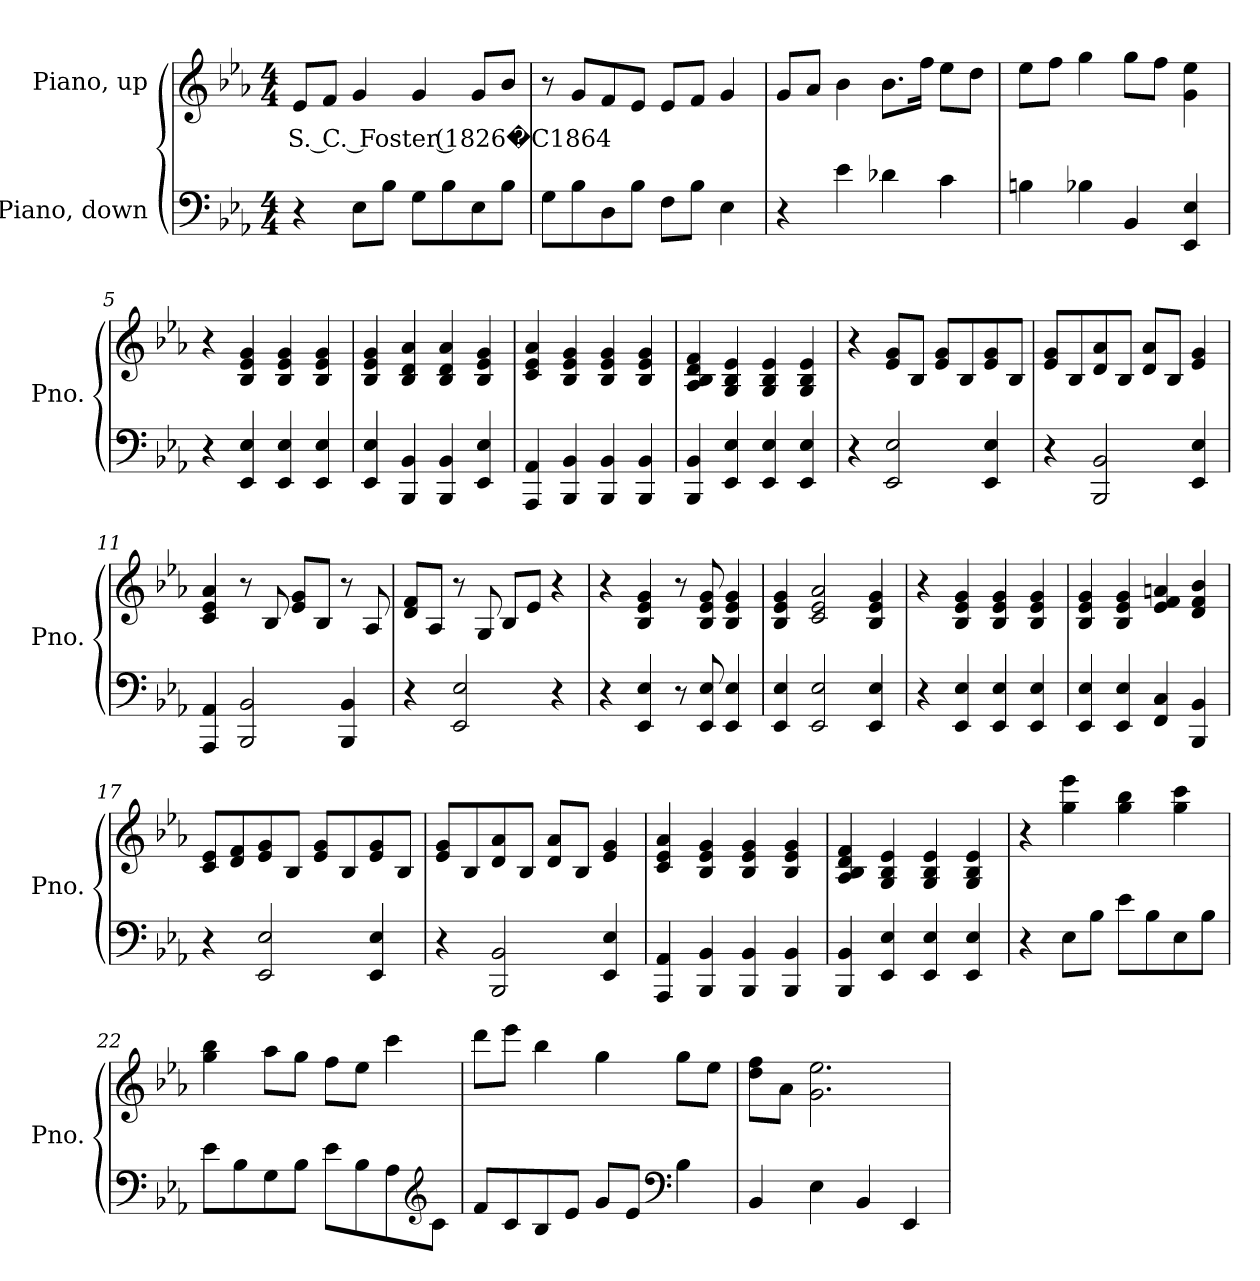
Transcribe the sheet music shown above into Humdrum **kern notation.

**kern	**kern	**text
*part2	*part1	*part1
*staff2	*staff1	*staff1
*I"Piano, down	*I"Piano, up	*
*I'Pno.	*I'Pno.	*
*clefF4	*clefG2	*
*k[b-e-a-]	*k[b-e-a-]	*
*M4/4	*M4/4	*
*MM72	*MM72	*
=1	=1	=1
!	!	!LO:LY:b
4r	8e-/L	S. C. Foster (1826�C1864
.	8f/J	.
8E-\L	4g/	.
8B-\J	.	.
8G\L	4g/	.
8B-\	.	.
8E-\	8g/L	.
8B-\J	8b-/J	.
=2	=2	=2
8G\L	8r	.
8B-\	8g/L	.
8D\	8f/	.
8B-\J	8e-/J	.
8F\L	8e-/L	.
8B-\J	8f/J	.
4E-\	4g/	.
=3	=3	=3
4r	8g/L	.
.	8a-/J	.
4e-\	4b-\	.
4d-X\	8.b-\L	.
.	16ff\Jk	.
4c\	8ee-\L	.
.	8dd\J	.
!!LO:LB:g=z
=4	=4	=4
4Bn\	8ee-\L	.
.	8ff\J	.
4B-X\	4gg\	.
4BB-/	8gg\L	.
.	8ff\J	.
4EE-/ 4E-/	4g\ 4ee-\	.
=5	=5	=5
4r	4r	.
4EE-/ 4E-/	4B-/ 4e-/ 4g/	.
4EE-/ 4E-/	4B-/ 4e-/ 4g/	.
4EE-/ 4E-/	4B-/ 4e-/ 4g/	.
=6	=6	=6
4EE-/ 4E-/	4B-/ 4e-/ 4g/	.
4BBB-/ 4BB-/	4B-/ 4d/ 4a-/	.
4BBB-/ 4BB-/	4B-/ 4d/ 4a-/	.
4EE-/ 4E-/	4B-/ 4e-/ 4g/	.
=7	=7	=7
4AAA-/ 4AA-/	4c/ 4e-/ 4a-/	.
4BBB-/ 4BB-/	4B-/ 4e-/ 4g/	.
4BBB-/ 4BB-/	4B-/ 4e-/ 4g/	.
4BBB-/ 4BB-/	4B-/ 4e-/ 4g/	.
=8	=8	=8
4BBB-/ 4BB-/	4A-/ 4B-/ 4d/ 4f/	.
4EE-/ 4E-/	4G/ 4B-/ 4e-/	.
4EE-/ 4E-/	4G/ 4B-/ 4e-/	.
4EE-/ 4E-/	4G/ 4B-/ 4e-/	.
=9	=9	=9
4r	4r	.
2EE-/ 2E-/	8e-/ 8g/L	.
.	8B-/J	.
.	8e-/ 8g/L	.
.	8B-/	.
4EE-/ 4E-/	8e-/ 8g/	.
.	8B-/J	.
!!LO:LB:g=z
=10	=10	=10
4r	8e-/ 8g/L	.
.	8B-/	.
2BBB-/ 2BB-/	8d/ 8a-/	.
.	8B-/J	.
.	8d/ 8a-/L	.
.	8B-/J	.
4EE-/ 4E-/	4e-/ 4g/	.
=11	=11	=11
4AAA-/ 4AA-/	4c/ 4e-/ 4a-/	.
2BBB-/ 2BB-/	8r	.
.	8B-/	.
.	8e-/ 8g/L	.
.	8B-/J	.
4BBB-/ 4BB-/	8r	.
.	8A-/	.
=12	=12	=12
4r	8d/ 8f/L	.
.	8A-/J	.
2EE-/ 2E-/	8r	.
.	8G/	.
.	8B-/L	.
.	8e-/J	.
4r	4r	.
=13	=13	=13
4r	4r	.
4EE-/ 4E-/	4B-/ 4e-/ 4g/	.
8r	8r	.
8EE-/ 8E-/	8B-/ 8e-/ 8g/	.
4EE-/ 4E-/	4B-/ 4e-/ 4g/	.
=14	=14	=14
4EE-/ 4E-/	4B-/ 4e-/ 4g/	.
2EE-/ 2E-/	2c/ 2e-/ 2a-/	.
4EE-/ 4E-/	4B-/ 4e-/ 4g/	.
=15	=15	=15
4r	4r	.
4EE-/ 4E-/	4B-/ 4e-/ 4g/	.
4EE-/ 4E-/	4B-/ 4e-/ 4g/	.
4EE-/ 4E-/	4B-/ 4e-/ 4g/	.
!!LO:LB:g=z
=16	=16	=16
4EE-/ 4E-/	4B-/ 4e-/ 4g/	.
4EE-/ 4E-/	4B-/ 4e-/ 4g/	.
4FF/ 4C/	4e-/ 4f/ 4an/	.
4BBB-/ 4BB-/	4d/ 4f/ 4b-/	.
=17	=17	=17
4r	8c/ 8e-/L	.
.	8d/ 8f/	.
2EE-/ 2E-/	8e-/ 8g/	.
.	8B-/J	.
.	8e-/ 8g/L	.
.	8B-/	.
4EE-/ 4E-/	8e-/ 8g/	.
.	8B-/J	.
=18	=18	=18
4r	8e-/ 8g/L	.
.	8B-/	.
2BBB-/ 2BB-/	8d/ 8a-/	.
.	8B-/J	.
.	8d/ 8a-/L	.
.	8B-/J	.
4EE-/ 4E-/	4e-/ 4g/	.
=19	=19	=19
4AAA-/ 4AA-/	4c/ 4e-/ 4a-/	.
4BBB-/ 4BB-/	4B-/ 4e-/ 4g/	.
4BBB-/ 4BB-/	4B-/ 4e-/ 4g/	.
4BBB-/ 4BB-/	4B-/ 4e-/ 4g/	.
=20	=20	=20
4BBB-/ 4BB-/	4A-/ 4B-/ 4d/ 4f/	.
4EE-/ 4E-/	4G/ 4B-/ 4e-/	.
4EE-/ 4E-/	4G/ 4B-/ 4e-/	.
4EE-/ 4E-/	4G/ 4B-/ 4e-/	.
!!LO:LB:g=z
=21	=21	=21
4r	4r	.
8E-\L	4gg\ 4eee-\	.
8B-\J	.	.
8e-\L	4gg\ 4bb-\	.
8B-\	.	.
8E-\	4gg\ 4ccc\	.
8B-\J	.	.
=22	=22	=22
8e-\L	4gg\ 4bb-\	.
8B-\	.	.
8G\	8aa-\L	.
8B-\J	8gg\J	.
8e-\L	8ff\L	.
8B-\	8ee-\J	.
8A-\	4ccc\	.
*clefG2	*	*
8c\J	.	.
=23	=23	=23
8f/L	8ddd\L	.
8c/	8eee-\J	.
8B-/	4bb-\	.
8e-/J	.	.
8g/L	4gg\	.
8e-/J	.	.
*clefF4	*	*
4B-\	8gg\L	.
.	8ee-\J	.
=24	=24	=24
4BB-/	8dd\ 8ff\L	.
.	8a-\J	.
4E-\	2.g\ 2.ee-\	.
4BB-/	.	.
4EE-/	.	.
=	=	=
*-	*-	*-
